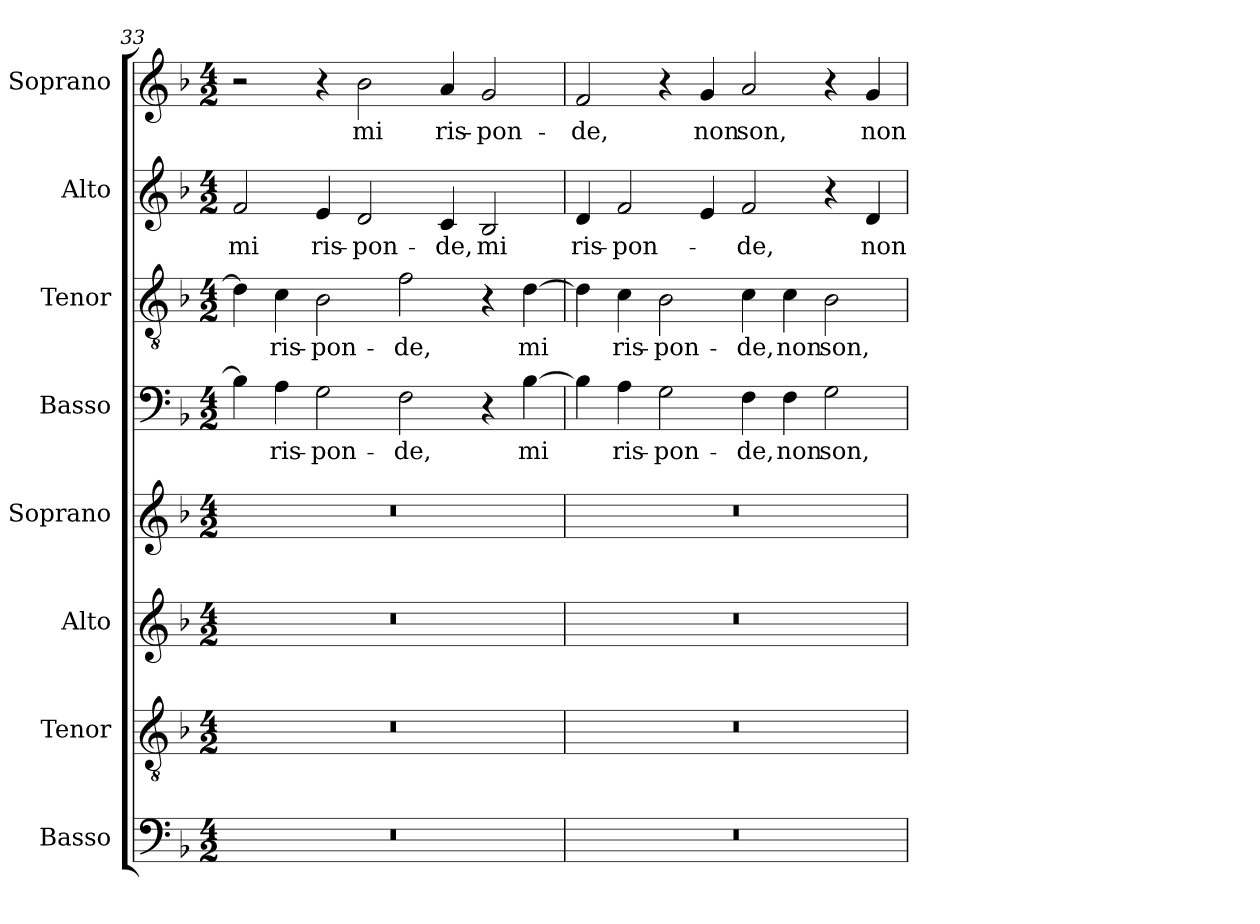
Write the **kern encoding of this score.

**kern	**kern	**kern	**kern	**kern	**text	**kern	**text	**kern	**text	**kern	**text
*part8	*part7	*part6	*part5	*part4	*part4	*part3	*part3	*part2	*part2	*part1	*part1
*staff8	*staff7	*staff6	*staff5	*staff4	*staff4	*staff3	*staff3	*staff2	*staff2	*staff1	*staff1
*I"Basso	*I"Tenor	*I"Alto	*I"Soprano	*I"Basso	*	*I"Tenor	*	*I"Alto	*	*I"Soprano	*
*	*I'T.	*I'A.	*I'Sop.	*	*	*I'T.	*	*I'A.	*	*I'Sop.	*
*clefF4	*clefGv2	*clefG2	*clefG2	*clefF4	*	*clefGv2	*	*clefG2	*	*clefG2	*
*	*ITrd7c12	*	*	*	*	*ITrd7c12	*	*	*	*	*
*k[b-]	*k[b-]	*k[b-]	*k[b-]	*k[b-]	*	*k[b-]	*	*k[b-]	*	*k[b-]	*
*F:	*F:	*F:	*F:	*F:	*	*F:	*	*F:	*	*F:	*
*M4/2	*M4/2	*M4/2	*M4/2	*M4/2	*	*M4/2	*	*M4/2	*	*M4/2	*
=33	=33	=33	=33	=33	=33	=33	=33	=33	=33	=33	=33
!LO:N:vis=1	!LO:N:vis=1	!LO:N:vis=1	!LO:N:vis=1	!	!	!	!	!	!	!	!
!	!	!	!	!	!	!	!	!	!LO:LY:b:color=#000000	!	!
0r	0r	0r	0r	4B-i\]	.	4Di\]	.	2fi/	mi	2r	.
!	!	!	!	!	!LO:LY:b:color=#000000	!	!	!	!	!	!
!	!	!	!	!	!	!	!LO:LY:b:color=#000000	!	!	!	!
.	.	.	.	4Ai\	ris-	4Ci\	ris-	.	.	.	.
!	!	!	!	!	!LO:LY:b:color=#000000	!	!	!	!	!	!
!	!	!	!	!	!	!	!LO:LY:b:color=#000000	!	!	!	!
!	!	!	!	!	!	!	!	!	!LO:LY:b:color=#000000	!	!
.	.	.	.	2Gi\	-pon-	2BB-i\	-pon-	4ei/	ris-	4r	.
!	!	!	!	!	!	!	!	!	!LO:LY:b:color=#000000	!	!
!	!	!	!	!	!	!	!	!	!	!	!LO:LY:b:color=#000000
.	.	.	.	.	.	.	.	2di/	-pon-	2b-i\	mi
!	!	!	!	!	!LO:LY:b:color=#000000	!	!	!	!	!	!
!	!	!	!	!	!	!	!LO:LY:b:color=#000000	!	!	!	!
.	.	.	.	2Fi\	-de,	2Fi\	-de,	.	.	.	.
!	!	!	!	!	!	!	!	!	!LO:LY:b:color=#000000	!	!
!	!	!	!	!	!	!	!	!	!	!	!LO:LY:b:color=#000000
.	.	.	.	.	.	.	.	4ci/	-de,	4ai/	ris-
!	!	!	!	!	!	!	!	!	!LO:LY:b:color=#000000	!	!
!	!	!	!	!	!	!	!	!	!	!	!LO:LY:b:color=#000000
.	.	.	.	4r	.	4r	.	2B-i/	mi	2gi/	-pon-
!	!	!	!	!	!LO:LY:b:color=#000000	!	!	!	!	!	!
!	!	!	!	!	!	!	!LO:LY:b:color=#000000	!	!	!	!
.	.	.	.	[4B-i\	mi	[4Di\	mi	.	.	.	.
=34	=34	=34	=34	=34	=34	=34	=34	=34	=34	=34	=34
!LO:N:vis=1	!LO:N:vis=1	!LO:N:vis=1	!LO:N:vis=1	!	!	!	!	!	!	!	!
!	!	!	!	!	!	!	!	!	!LO:LY:b:color=#000000	!	!
!	!	!	!	!	!	!	!	!	!	!	!LO:LY:b:color=#000000
0r	0r	0r	0r	4B-i\]	.	4Di\]	.	4di/	ris-	2fi/	-de,
!	!	!	!	!	!LO:LY:b:color=#000000	!	!	!	!	!	!
!	!	!	!	!	!	!	!LO:LY:b:color=#000000	!	!	!	!
!	!	!	!	!	!	!	!	!	!LO:LY:b:color=#000000	!	!
.	.	.	.	4Ai\	ris-	4Ci\	ris-	2fi/	-pon-	.	.
!	!	!	!	!	!LO:LY:b:color=#000000	!	!	!	!	!	!
!	!	!	!	!	!	!	!LO:LY:b:color=#000000	!	!	!	!
.	.	.	.	2Gi\	-pon-	2BB-i\	-pon-	.	.	4r	.
!	!	!	!	!	!	!	!	!	!	!	!LO:LY:b:color=#000000
.	.	.	.	.	.	.	.	4ei/	.	4gi/	non
!	!	!	!	!	!LO:LY:b:color=#000000	!	!	!	!	!	!
!	!	!	!	!	!	!	!LO:LY:b:color=#000000	!	!	!	!
!	!	!	!	!	!	!	!	!	!LO:LY:b:color=#000000	!	!
!	!	!	!	!	!	!	!	!	!	!	!LO:LY:b:color=#000000
.	.	.	.	4Fi\	-de,	4Ci\	-de,	2fi/	-de,	2ai/	son,
!	!	!	!	!	!LO:LY:b:color=#000000	!	!	!	!	!	!
!	!	!	!	!	!	!	!LO:LY:b:color=#000000	!	!	!	!
.	.	.	.	4Fi\	non	4Ci\	non	.	.	.	.
!	!	!	!	!	!LO:LY:b:color=#000000	!	!	!	!	!	!
!	!	!	!	!	!	!	!LO:LY:b:color=#000000	!	!	!	!
.	.	.	.	2Gi\	son,	2BB-i\	son,	4r	.	4r	.
!	!	!	!	!	!	!	!	!	!LO:LY:b:color=#000000	!	!
!	!	!	!	!	!	!	!	!	!	!	!LO:LY:b:color=#000000
.	.	.	.	.	.	.	.	4di/	non	4gi/	non
=	=	=	=	=	=	=	=	=	=	=	=
*-	*-	*-	*-	*-	*-	*-	*-	*-	*-	*-	*-
